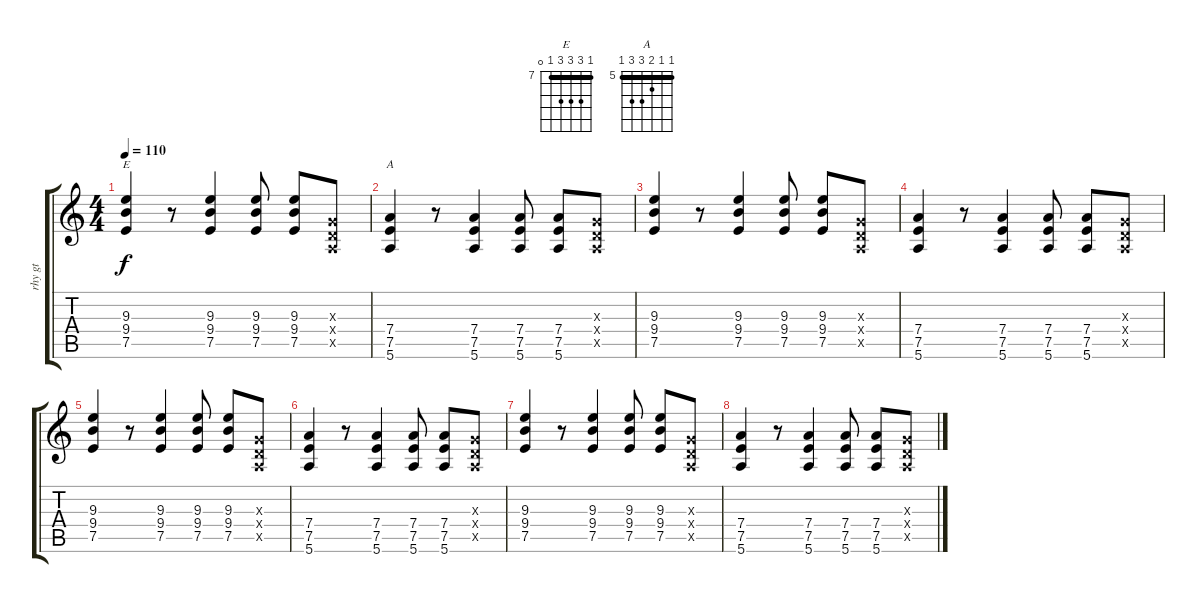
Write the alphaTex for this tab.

\track ("rhy gt" "rhy gt") {instrument acousticguitarsteel}
\staff {score tabs}
\tuning (E4 B3 G3 D3 A2 E2) {hide}
\chord ("E" 7 9 9 9 7 0) {firstfret 7 barre 7}
\chord ("A" 5 5 6 7 7 5) {firstfret 5 barre 5}
\ts (4 4)
\tempo 110
\clef g2
\ks c
(9.3 9.4 7.5).4{ch "E" dy f} r.8 (9.3 9.4 7.5).4 (9.3 9.4 7.5).8 (9.3 9.4 7.5).8 (0.3{x} 0.4{x} 0.5{x}).8 |
(7.4 7.5 5.6).4{ch "A"} r.8 (7.4 7.5 5.6).4 (7.4 7.5 5.6).8 (7.4 7.5 5.6).8 (0.3{x} 0.4{x} 0.5{x}).8 |
(9.3 9.4 7.5).4 r.8 (9.3 9.4 7.5).4 (9.3 9.4 7.5).8 (9.3 9.4 7.5).8 (0.3{x} 0.4{x} 0.5{x}).8 |
(7.4 7.5 5.6).4 r.8 (7.4 7.5 5.6).4 (7.4 7.5 5.6).8 (7.4 7.5 5.6).8 (0.3{x} 0.4{x} 0.5{x}).8 |
(9.3 9.4 7.5).4 r.8 (9.3 9.4 7.5).4 (9.3 9.4 7.5).8 (9.3 9.4 7.5).8 (0.3{x} 0.4{x} 0.5{x}).8 |
(7.4 7.5 5.6).4 r.8 (7.4 7.5 5.6).4 (7.4 7.5 5.6).8 (7.4 7.5 5.6).8 (0.3{x} 0.4{x} 0.5{x}).8 |
(9.3 9.4 7.5).4 r.8 (9.3 9.4 7.5).4 (9.3 9.4 7.5).8 (9.3 9.4 7.5).8 (0.3{x} 0.4{x} 0.5{x}).8 |
(7.4 7.5 5.6).4 r.8 (7.4 7.5 5.6).4 (7.4 7.5 5.6).8 (7.4 7.5 5.6).8 (0.3{x} 0.4{x} 0.5{x}).8
